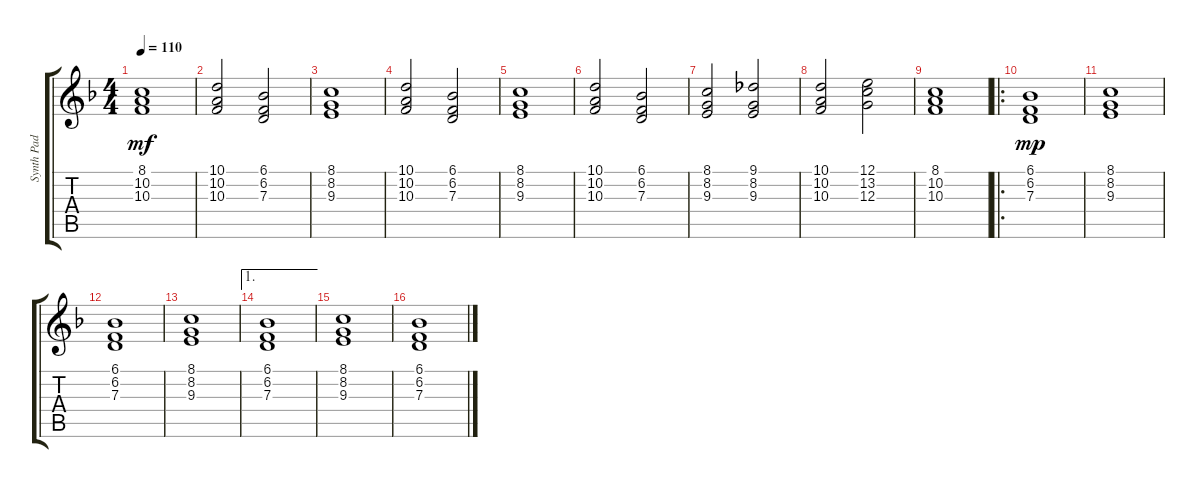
\track ("Synth Pad" "Synth Pad") {instrument pad2warm}
\staff {score tabs}
\tuning (E4 B3 G3 D3 A2 E2) {hide}
\ts (4 4)
\tempo 110
\clef g2
\ks f
(8.1 10.2 10.3).1{dy mf} |
(10.1 10.2 10.3).2 (6.1 6.2 7.3).2 |
(8.1 8.2 9.3).1 |
(10.1 10.2 10.3).2 (6.1 6.2 7.3).2 |
(8.1 8.2 9.3).1 |
(10.1 10.2 10.3).2 (6.1 6.2 7.3).2 |
(8.1 8.2 9.3).2 (9.1 8.2 9.3).2 |
(10.1 10.2 10.3).2 (12.1 13.2 12.3).2 |
(8.1 10.2 10.3).1 |
\ro
(6.1 6.2 7.3).1{dy mp} |
(8.1 8.2 9.3).1 |
(6.1 6.2 7.3).1 |
(8.1 8.2 9.3).1 |
\ae 1
(6.1 6.2 7.3).1 |
(8.1 8.2 9.3).1 |
(6.1 6.2 7.3).1
